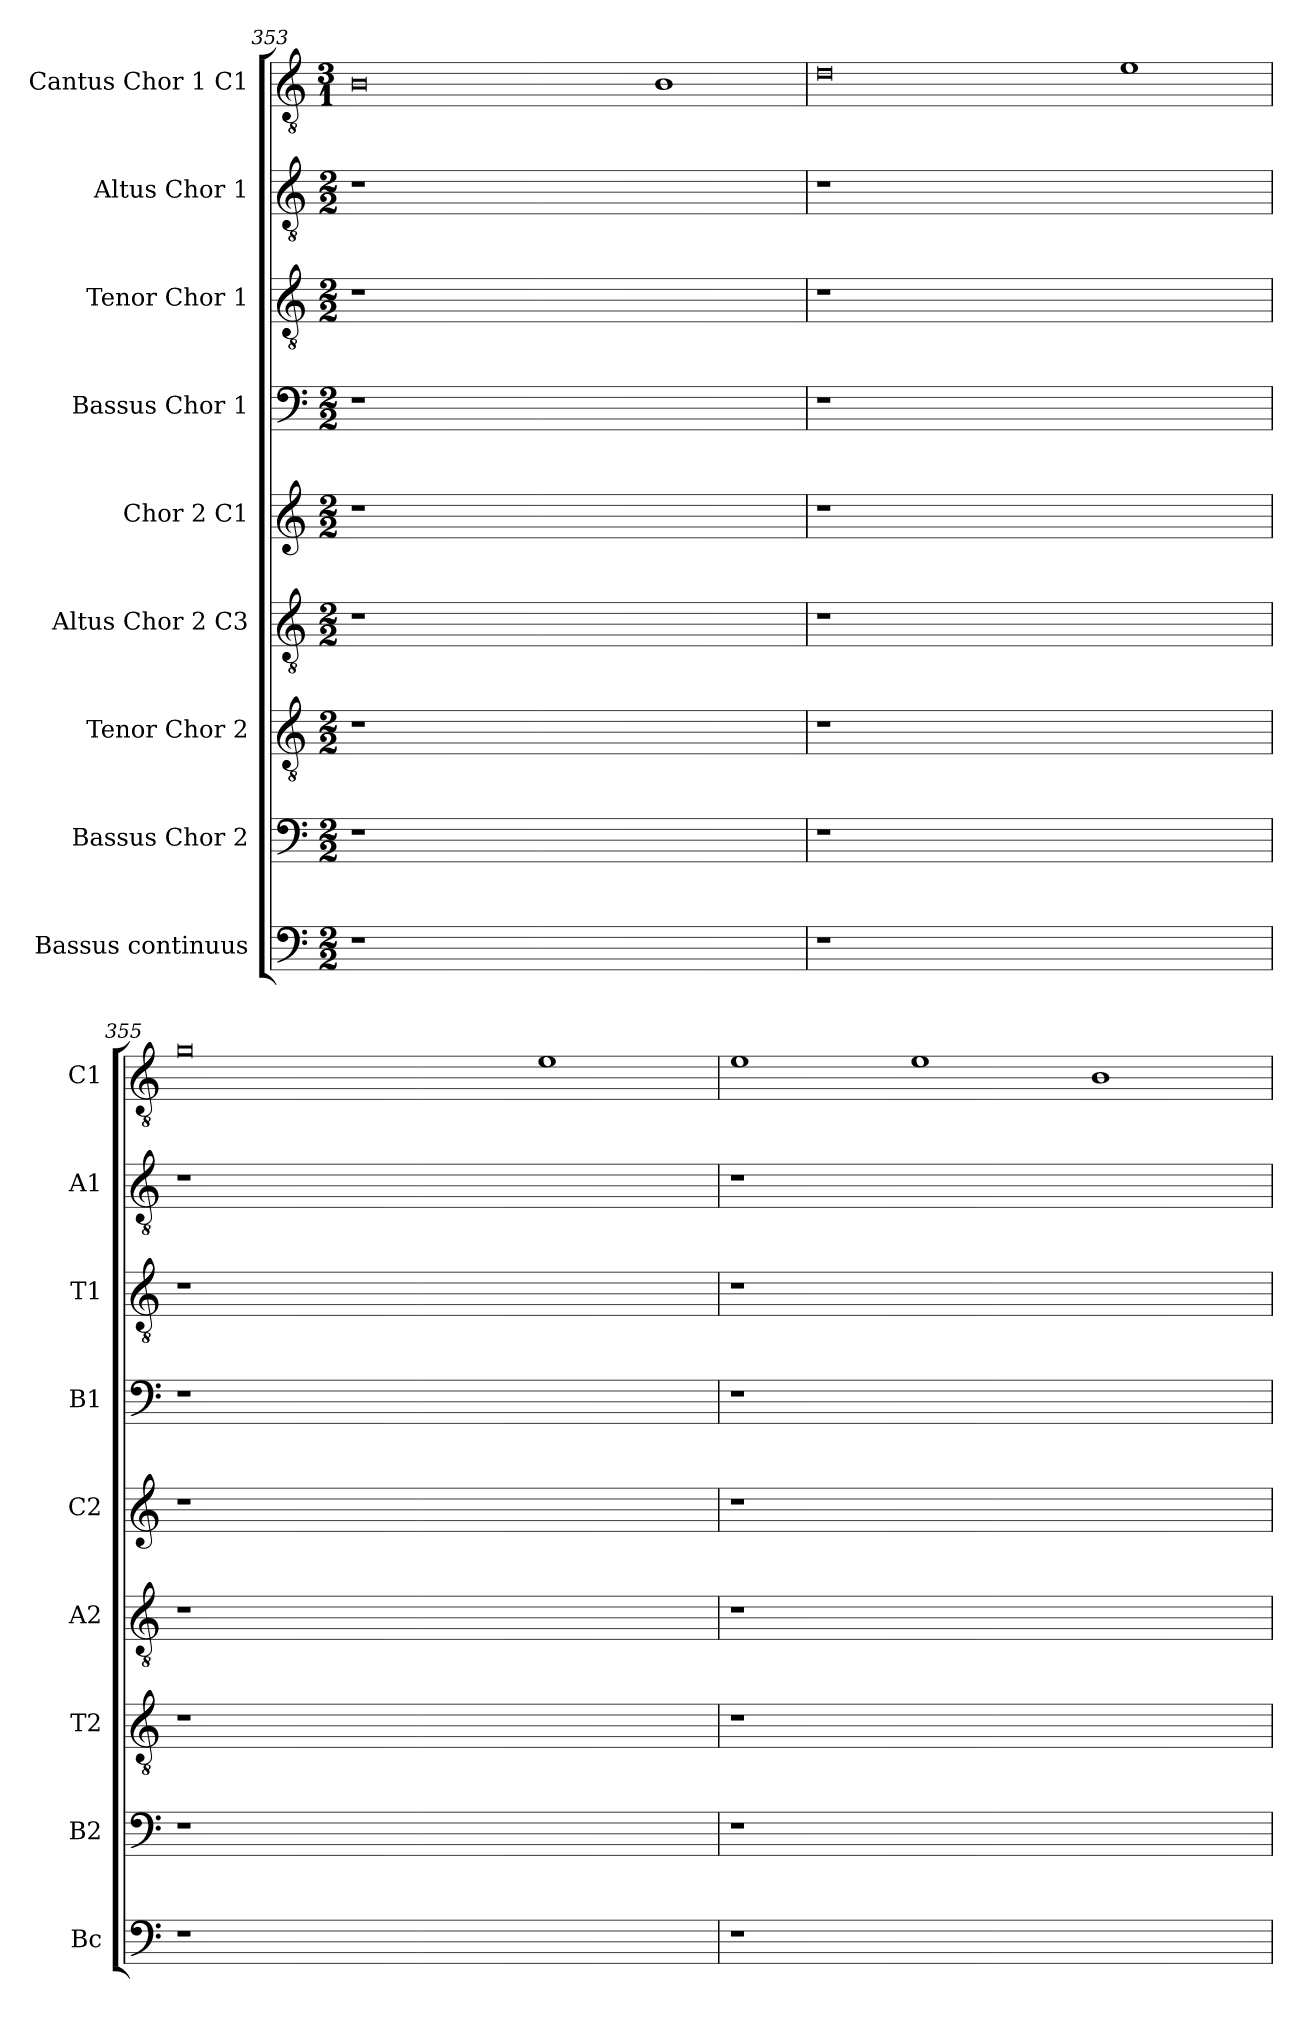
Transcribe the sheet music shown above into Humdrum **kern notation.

**kern	**kern	**kern	**kern	**kern	**kern	**kern	**kern	**kern
*part9	*part8	*part7	*part6	*part5	*part4	*part3	*part2	*part1
*staff9	*staff8	*staff7	*staff6	*staff5	*staff4	*staff3	*staff2	*staff1
*I"Bassus continuus	*I"Bassus Chor 2	*I"Tenor Chor 2	*I"Altus Chor 2 C3	*I"Chor 2 C1	*I"Bassus Chor 1	*I"Tenor Chor 1	*I"Altus Chor 1	*I"Cantus Chor 1 C1
*I'Bc	*I'B2	*I'T2	*I'A2	*I'C2	*I'B1	*I'T1	*I'A1	*I'C1
*clefF4	*clefF4	*clefGv2	*clefGv2	*clefG2	*clefF4	*clefGv2	*clefGv2	*clefGv2
*ITrd7c12	*	*	*	*	*	*	*	*
*k[]	*k[]	*k[]	*k[]	*k[]	*k[]	*k[]	*k[]	*k[]
*C:	*C:	*C:	*C:	*C:	*C:	*C:	*C:	*C:
*M2/2	*M2/2	*M2/2	*M2/2	*M2/2	*M2/2	*M2/2	*M2/2	*M3/1
=353	=353	=353	=353	=353	=353	=353	=353	=353
1r	1r	1r	1r	1r	1r	1r	1r	0B
0ryy	0ryy	0ryy	0ryy	0ryy	0ryy	0ryy	0ryy	.
.	.	.	.	.	.	.	.	1B
=354	=354	=354	=354	=354	=354	=354	=354	=354
1r	1r	1r	1r	1r	1r	1r	1r	0d
0ryy	0ryy	0ryy	0ryy	0ryy	0ryy	0ryy	0ryy	.
.	.	.	.	.	.	.	.	1e
=355	=355	=355	=355	=355	=355	=355	=355	=355
1r	1r	1r	1r	1r	1r	1r	1r	0g
0ryy	0ryy	0ryy	0ryy	0ryy	0ryy	0ryy	0ryy	.
.	.	.	.	.	.	.	.	1e
=356	=356	=356	=356	=356	=356	=356	=356	=356
1r	1r	1r	1r	1r	1r	1r	1r	1e
0ryy	0ryy	0ryy	0ryy	0ryy	0ryy	0ryy	0ryy	1e
.	.	.	.	.	.	.	.	1B
=	=	=	=	=	=	=	=	=
*-	*-	*-	*-	*-	*-	*-	*-	*-
